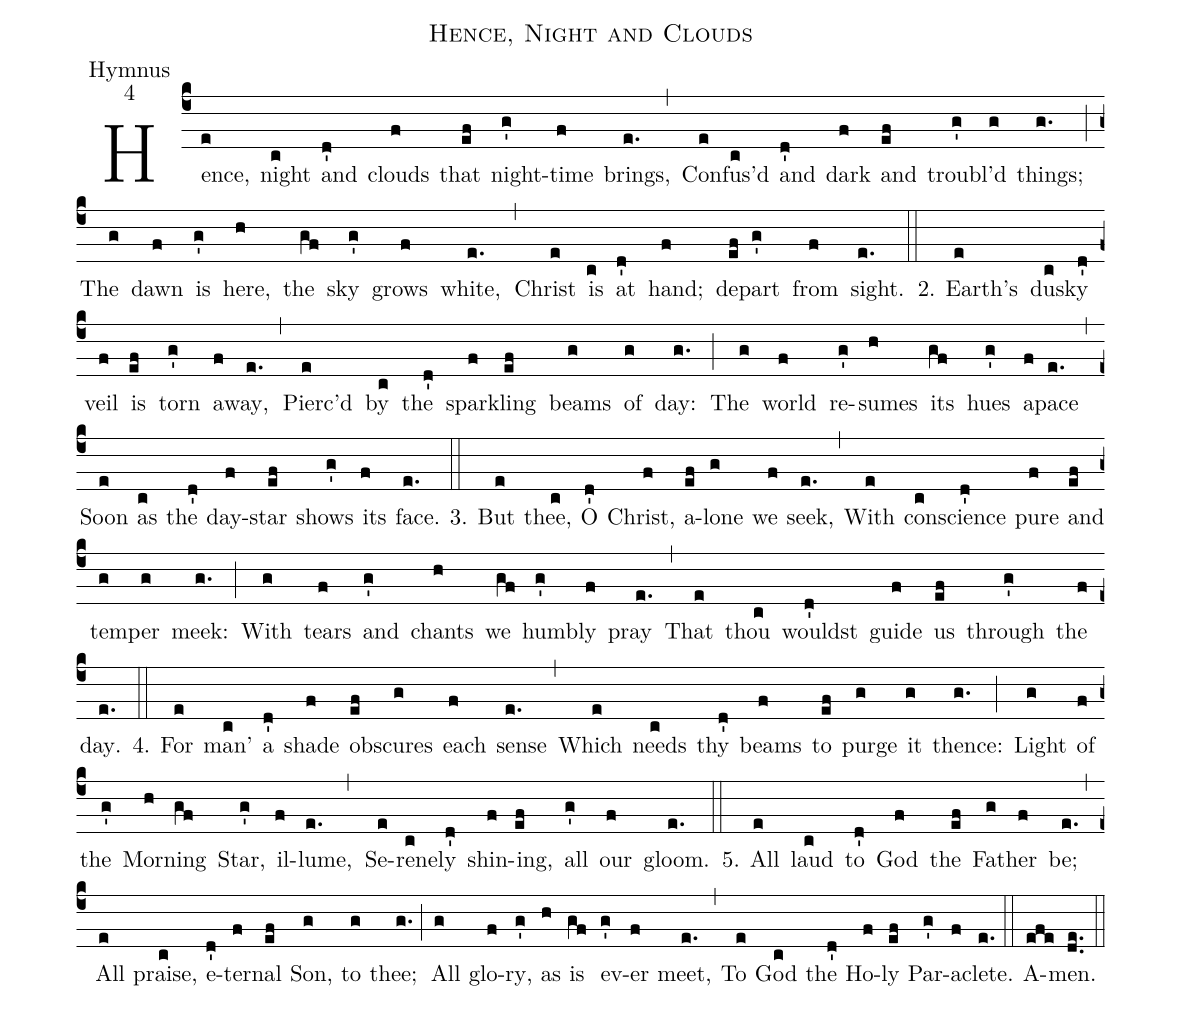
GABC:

name:Hence, Night and Clouds;
office-part: Hymnus;
mode: 4;
%%
(c4)Hence,(e) night(c) and(d') clouds(f) that(ef) night-(g')time(f) brings,(e.) (,)

Con(e)fus'd(c) and(d') dark(f) and(ef) troub(g')l'd(g) things;(g.) (;)

The(g) dawn(f) is(g') here,(h) the(gf) sky(g') grows(f) white,(e.) (,)

Christ(e) is(c) at(d') hand;(f) de(ef)part(g') from(f) sight.(e.) (::)

2. Earth's(e) dusk(c)y(d') veil(f) is(ef) torn(g') a(f)way,(e.) (,)

Pierc'd(e) by(c) the(d') spark(f)ling(ef) beams(g) of(g) day:(g.) (;)

The(g) world(f) re(g')sumes(h) its(gf) hues(g') a(f)pace(e.) (,)

Soon(e) as(c) the(d') day-(f)star(ef) shows(g') its(f) face.(e.) (::)

3. But(e) thee,(c) O(d') Christ,(f) a(ef)lone(g) we(f) seek,(e.) (,)

With(e) con(c)science(d') pure(f) and(ef) tem(g)per(g) meek:(g.) (;)

With(g) tears(f) and(g') chants(h) we(gf) hum(g')bly(f) pray(e.) (,)

That(e) thou(c) wouldst(d') guide(f) us(ef) through(g') the(f) day.(e.) (::)

4. For(e) man'(c) a(d') shade(f) ob(ef)scures(g) each(f) sense(e.) (,)

Which(e) needs(c) thy(d') beams(f) to(ef) purge(g) it(g) thence:(g.) (;)

Light(g) of(f) the(g') Morn(h)ing(gf) Star,(g') il(f)lume,(e.) (,)

Se(e)rene(c)ly(d') shin(f)ing,(ef) all(g') our(f) gloom.(e.) (::)

5. All(e) laud(c) to(d') God(f) the(ef) Fa(g)ther(f) be;(e.) (,)

All(e) praise,(c) e(d')ter(f)nal(ef) Son,(g) to(g) thee;(g.) (;)

All(g) glo(f)ry,(g') as(h) is(gf) ev(g')er(f) meet,(e.) (,)

To(e) God(c) the(d') Ho(f)ly(ef) Par(g')a(f)clete.(e.) (::)

A(efe)men.(de..) (::)
